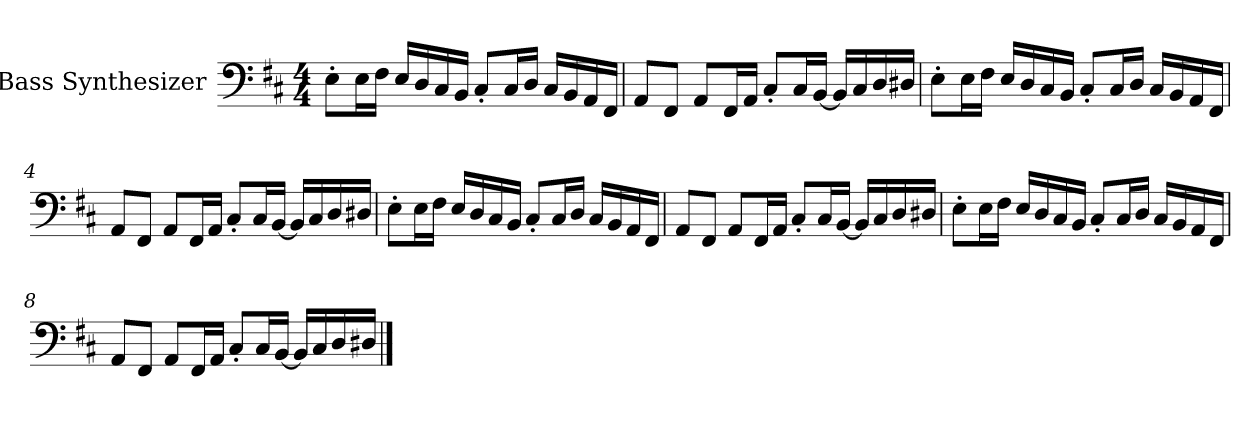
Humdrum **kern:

**kern
*part1
*staff1
*I"Bass Synthesizer
*I'Synth.
*clefF4
*k[f#c#]
*M4/4
*MM120
=1
8E'\L
16E\L
16F#\JJ
16E/LL
16D/
16C#/
16BB/JJ
8C#'/L
16C#/L
16D/JJ
16C#/LL
16BB/
16AA/
16FF#/JJ
=2
8AA/L
8FF#/J
8AA/L
16FF#/L
16AA/JJ
8C#'/L
16C#/L
[16BB/JJ
16BB/LL]
16C#/
16D/
16D#X/JJ
=3
8E'\L
16E\L
16F#\JJ
16E/LL
16D/
16C#/
16BB/JJ
8C#'/L
16C#/L
16D/JJ
16C#/LL
16BB/
16AA/
16FF#/JJ
!!LO:LB:g=z
=4
8AA/L
8FF#/J
8AA/L
16FF#/L
16AA/JJ
8C#'/L
16C#/L
[16BB/JJ
16BB/LL]
16C#/
16D/
16D#X/JJ
=5
8E'\L
16E\L
16F#\JJ
16E/LL
16D/
16C#/
16BB/JJ
8C#'/L
16C#/L
16D/JJ
16C#/LL
16BB/
16AA/
16FF#/JJ
=6
8AA/L
8FF#/J
8AA/L
16FF#/L
16AA/JJ
8C#'/L
16C#/L
[16BB/JJ
16BB/LL]
16C#/
16D/
16D#X/JJ
!!LO:LB:g=z
=7
8E'\L
16E\L
16F#\JJ
16E/LL
16D/
16C#/
16BB/JJ
8C#'/L
16C#/L
16D/JJ
16C#/LL
16BB/
16AA/
16FF#/JJ
=8
8AA/L
8FF#/J
8AA/L
16FF#/L
16AA/JJ
8C#'/L
16C#/L
[16BB/JJ
16BB/LL]
16C#/
16D/
16D#X/JJ
==
*-
